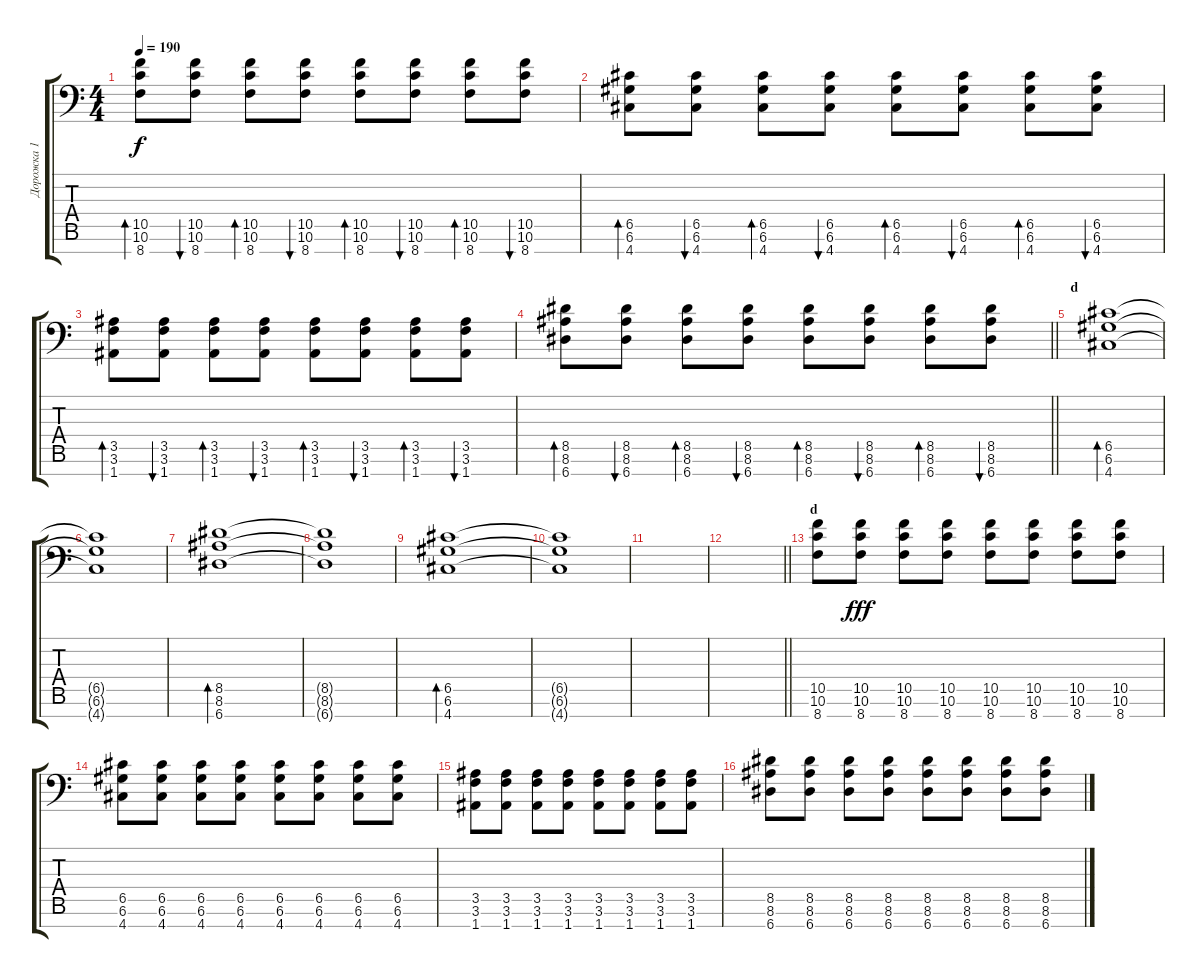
\track ("Дорожка 1" "Дорожка 1") {instrument acousticguitarsteel}
\staff {score tabs}
\tuning (D4 A3 F3 C3 G2 D2 A1) {hide}
\ts (4 4)
\tempo 190
\clef f4
\ks c
(10.5 10.6 8.7).8{bd 120 dy f} (10.5 10.6 8.7).8{bu 240} (10.5 10.6 8.7).8{bd 240} (10.5 10.6 8.7).8{bu 240} (10.5 10.6 8.7).8{bd 240} (10.5 10.6 8.7).8{bu 240} (10.5 10.6 8.7).8{bd 240} (10.5 10.6 8.7).8{bu 240} |
(6.5 6.6 4.7).8{bd 240} (6.5 6.6 4.7).8{bu 240} (6.5 6.6 4.7).8{bd 240} (6.5 6.6 4.7).8{bu 240} (6.5 6.6 4.7).8{bd 240} (6.5 6.6 4.7).8{bu 240} (6.5 6.6 4.7).8{bd 240} (6.5 6.6 4.7).8{bu 240} |
(3.5 3.6 1.7).8{bd 240} (3.5 3.6 1.7).8{bu 240} (3.5 3.6 1.7).8{bd 240} (3.5 3.6 1.7).8{bu 240} (3.5 3.6 1.7).8{bd 240} (3.5 3.6 1.7).8{bu 240} (3.5 3.6 1.7).8{bd 240} (3.5 3.6 1.7).8{bu 240} |
\barLineRight lightlight
(8.5 8.6 6.7).8{bd 240} (8.5 8.6 6.7).8{bu 240} (8.5 8.6 6.7).8{bd 240} (8.5 8.6 6.7).8{bu 240} (8.5 8.6 6.7).8{bd 240} (8.5 8.6 6.7).8{bu 240} (8.5 8.6 6.7).8{bd 240} (8.5 8.6 6.7).8{bu 240} |
\section ("" "d")
(6.5 6.6 4.7).1{bd 240} |
(6.5{t} 6.6{t} 4.7{t}).1 |
(8.5 8.6 6.7).1{bd 240} |
(8.5{t} 8.6{t} 6.7{t}).1 |
(6.5 6.6 4.7).1{bd 240} |
(6.5{t} 6.6{t} 4.7{t}).1 |
|
\barLineRight lightlight
|
\section ("" "d")
(10.5 10.6 8.7).8{volume 14 instrument distortionguitar} (10.5 10.6 8.7).8{dy fff} (10.5 10.6 8.7).8 (10.5 10.6 8.7).8 (10.5 10.6 8.7).8 (10.5 10.6 8.7).8 (10.5 10.6 8.7).8 (10.5 10.6 8.7).8 |
(6.5 6.6 4.7).8 (6.5 6.6 4.7).8 (6.5 6.6 4.7).8 (6.5 6.6 4.7).8 (6.5 6.6 4.7).8 (6.5 6.6 4.7).8 (6.5 6.6 4.7).8 (6.5 6.6 4.7).8 |
(3.5 3.6 1.7).8 (3.5 3.6 1.7).8 (3.5 3.6 1.7).8 (3.5 3.6 1.7).8 (3.5 3.6 1.7).8 (3.5 3.6 1.7).8 (3.5 3.6 1.7).8 (3.5 3.6 1.7).8 |
(8.5 8.6 6.7).8 (8.5 8.6 6.7).8 (8.5 8.6 6.7).8 (8.5 8.6 6.7).8 (8.5 8.6 6.7).8 (8.5 8.6 6.7).8 (8.5 8.6 6.7).8 (8.5 8.6 6.7).8
